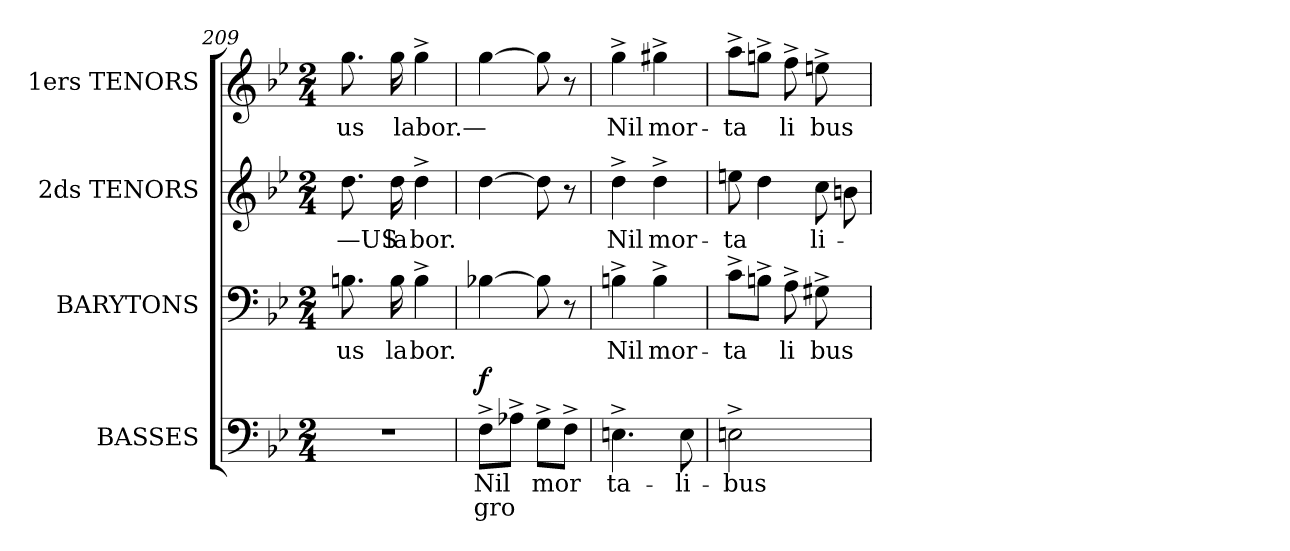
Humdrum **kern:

**kern	**text	**text	**dynam	**kern	**text	**kern	**text	**kern	**text
*part4	*part4	*part4	*part4	*part3	*part3	*part2	*part2	*part1	*part1
*staff4	*staff4	*staff4	*staff4	*staff3	*staff3	*staff2	*staff2	*staff1	*staff1
*I"BASSES	*	*	*	*I"BARYTONS	*	*I"2ds TENORS	*	*I"1ers TENORS	*
*I'BAS.	*	*	*	*I'BAR.	*	*	*	*	*
!!LO:PB:g=z
*clefF4	*	*	*	*clefF4	*	*clefG2	*	*clefG2	*
*k[b-e-]	*	*	*	*k[b-e-]	*	*k[b-e-]	*	*k[b-e-]	*
*M2/4	*	*	*	*M2/4	*	*M2/4	*	*M2/4	*
=209	=209	=209	=209	=209	=209	=209	=209	=209	=209
2r	.	.	.	8.Bni\	us	8.ddi\	—US	8.ggi\	us
.	.	.	.	16Bi\	la	16ddi\	la	16ggi\	.
.	.	.	.	4B^>i\	bor.	4dd^>i\	bor.	4gg^>i\	labor.—
=210	=210	=210	=210	=210	=210	=210	=210	=210	=210
!	!	!	!LO:DY:a	!	!	!	!	!	!
8F^>i\L	Nil	gro	f	[4B-Xi\	.	[4ddi\	.	[4ggi\	.
8A-X^>i\J	.	.	.	.	.	.	.	.	.
8G^>i\L	mor	.	.	8B-i\]	.	8ddi\]	.	8ggi\]	.
8F^>i\J	--	.	.	8r	.	8r	.	8r	.
=211	=211	=211	=211	=211	=211	=211	=211	=211	=211
4.En^>i\	ta-	.	.	4Bn^>i\	Nil	4dd^>i\	Nil	4gg^>i\	Nil
.	.	.	.	4B^>i\	mor-	4dd^>i\	mor-	4gg#X^>i\	mor-
8Ei\	li-	.	.	.	.	.	.	.	.
=212	=212	=212	=212	=212	=212	=212	=212	=212	=212
2En^>i\	bus	.	.	8c^>i\L	ta	8eeni\	ta	8aa^>i\L	ta
.	.	.	.	8Bn^>i\J	--	4ddi\	--	8ggn^>i\J	--
.	.	.	.	8A^>i\	li	.	.	8ff^>i\	li
.	.	.	.	8G#X^>i\	bus	8cci\	li-	8een^>i\	bus
8ryy	.	.	.	8ryy	.	8bj\	.	8ryy	.
=	=	=	=	=	=	=	=	=	=
*-	*-	*-	*-	*-	*-	*-	*-	*-	*-
